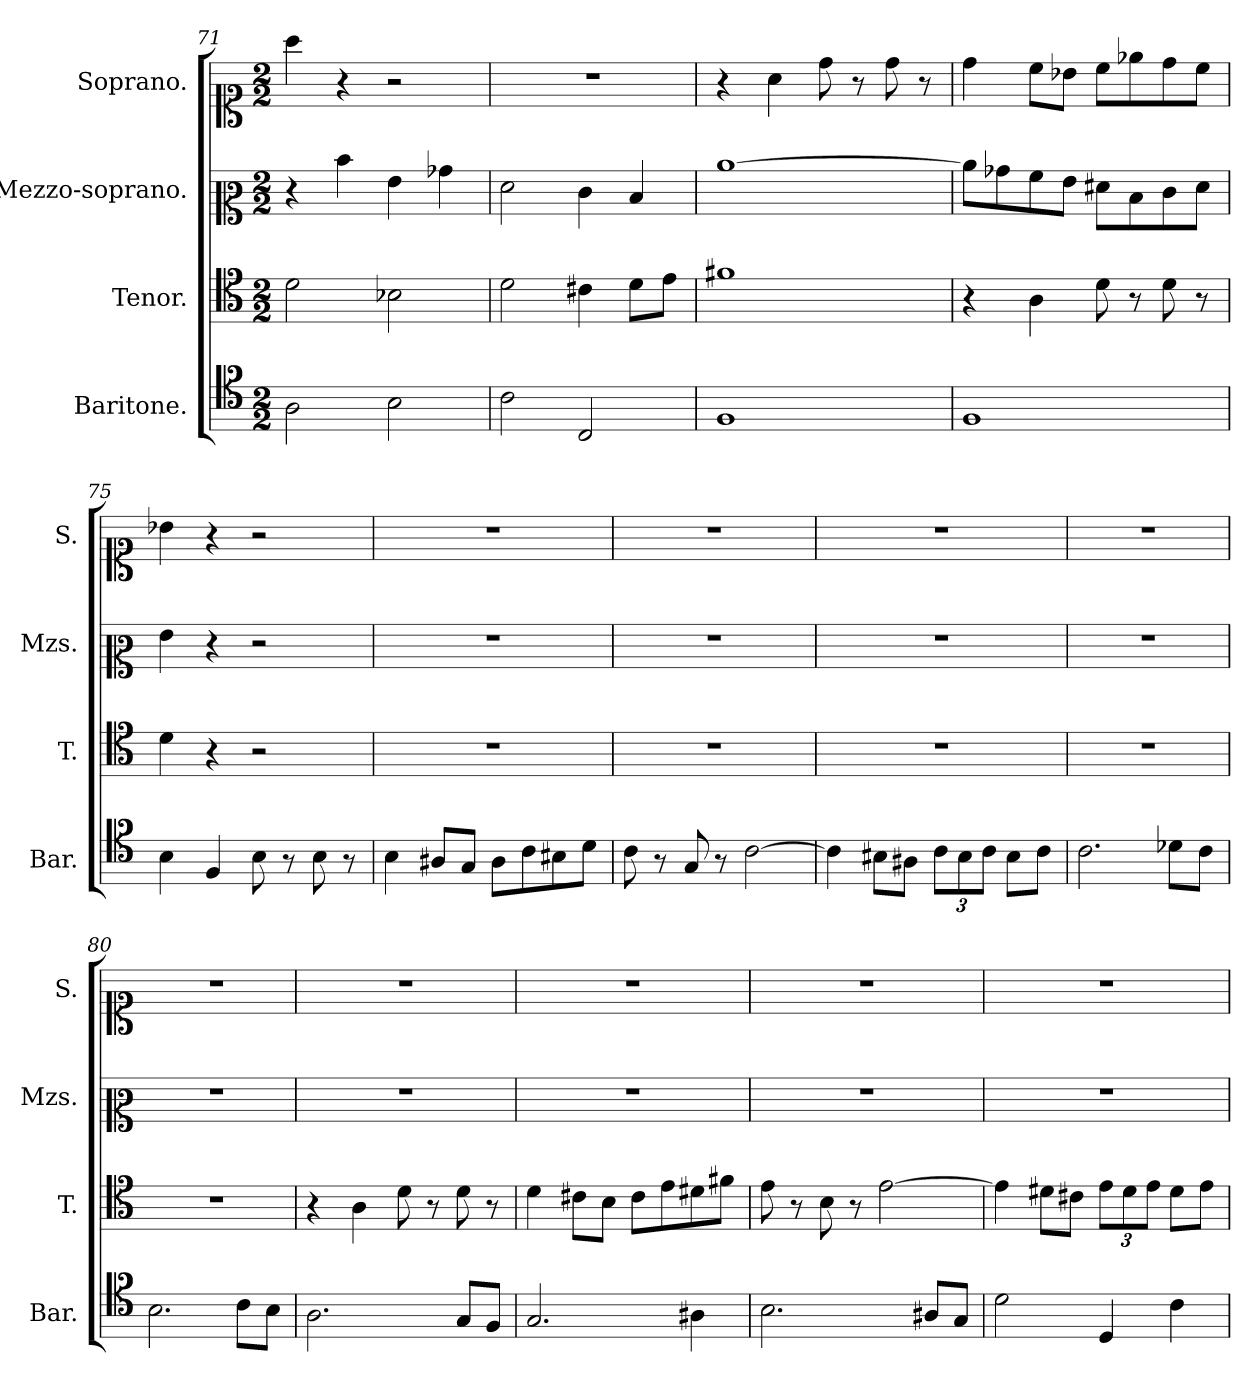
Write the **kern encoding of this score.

**kern	**kern	**kern	**kern
*part4	*part3	*part2	*part1
*staff4	*staff3	*staff2	*staff1
*I"Baritone.	*I"Tenor.	*I"Mezzo-soprano.	*I"Soprano.
*I'Bar.	*I'T.	*I'Mzs.	*I'S.
*clefC5	*clefC4	*clefC2	*clefC1
*k[]	*k[]	*k[]	*k[]
*M2/2	*M2/2	*M2/2	*M2/2
=71	=71	=71	=71
2F\	2d\	4r	4aa\
.	.	4dd\	4r
2G\	2B-X\	4g\	2r
.	.	4b-X\	.
=72	=72	=72	=72
2A\	2d\	2f\	1r
2AA/	4c#X\	4e\	.
.	8d\L	4d/	.
.	8e\J	.	.
=73	=73	=73	=73
1D	1f#X	[1cc	4r
.	.	.	4a\
.	.	.	8dd\
.	.	.	8r
.	.	.	8dd\
.	.	.	8r
=74	=74	=74	=74
1D	4r	8cc\L]	4dd\
.	.	8b-X\	.
.	4A\	8a\	8cc\L
.	.	8g\J	8b-X\J
.	8d\	8f#X\L	8cc\L
.	8r	8d\	8ee-X\
.	8d\	8e\	8dd\
.	8r	8f#\J	8cc\J
=75	=75	=75	=75
4G\	4d\	4g\	4b-X\
4D/	4r	4r	4r
8G\	2r	2r	2r
8r	.	.	.
8G\	.	.	.
8r	.	.	.
=76	=76	=76	=76
4G\	1r	1r	1r
8F#X/L	.	.	.
8E/J	.	.	.
8F#\L	.	.	.
8A\	.	.	.
8G#X\	.	.	.
8B\J	.	.	.
=77	=77	=77	=77
8A\	1r	1r	1r
8r	.	.	.
8E/	.	.	.
8r	.	.	.
[2A\	.	.	.
=78	=78	=78	=78
4A\]	1r	1r	1r
8G#X\L	.	.	.
8F#X\J	.	.	.
*Xbrackettup	*	*	*
12A\L	.	.	.
12G#\	.	.	.
12A\J	.	.	.
8G#\L	.	.	.
8A\J	.	.	.
=79	=79	=79	=79
2.A\	1r	1r	1r
8B-X\L	.	.	.
8A\J	.	.	.
=80	=80	=80	=80
2.G\	1r	1r	1r
8A\L	.	.	.
8G\J	.	.	.
=81	=81	=81	=81
2.F\	4r	1r	1r
.	4A\	.	.
.	8d\	.	.
.	8r	.	.
8E/L	8d\	.	.
8D/J	8r	.	.
=82	=82	=82	=82
2.E/	4d\	1r	1r
.	8c#X\L	.	.
.	8B\J	.	.
.	8c#\L	.	.
.	8e\	.	.
4F#X\	8d#X\	.	.
.	8f#X\J	.	.
=83	=83	=83	=83
2.G\	8e\	1r	1r
.	8r	.	.
.	8B\	.	.
.	8r	.	.
.	[2e\	.	.
8F#X/L	.	.	.
8E/J	.	.	.
=84	=84	=84	=84
2B\	4e\]	1r	1r
.	8d#X\L	.	.
.	8c#X\J	.	.
*	*Xbrackettup	*	*
4BB/	12e\L	.	.
.	12d#\	.	.
.	12e\J	.	.
4A\	8d#\L	.	.
.	8e\J	.	.
=	=	=	=
*-	*-	*-	*-
